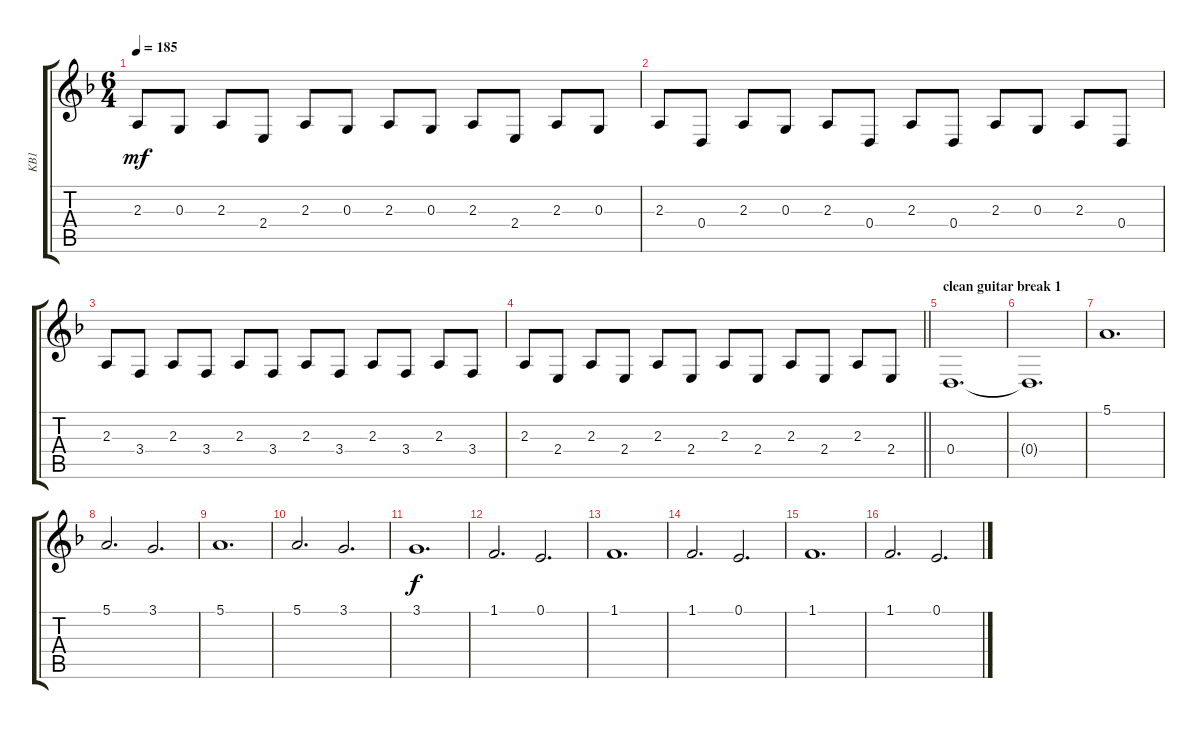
\track ("KB1" "KB1") {instrument cello}
\staff {score tabs}
\tuning (E4 B3 G3 D3 A2 E2) {hide}
\ts (6 4)
\tempo 185
\clef g2
\ks dminor
2.3.8{dy mf} 0.3.8 2.3.8 2.4.8 2.3.8 0.3.8 2.3.8 0.3.8 2.3.8 2.4.8 2.3.8 0.3.8 |
2.3.8 0.4.8 2.3.8 0.3.8 2.3.8 0.4.8 2.3.8 0.4.8 2.3.8 0.3.8 2.3.8 0.4.8 |
2.3.8 3.4.8 2.3.8 3.4.8 2.3.8 3.4.8 2.3.8 3.4.8 2.3.8 3.4.8 2.3.8 3.4.8 |
\barLineRight lightlight
2.3.8 2.4.8 2.3.8 2.4.8 2.3.8 2.4.8 2.3.8 2.4.8 2.3.8 2.4.8 2.3.8 2.4.8 |
\section ("" "clean guitar break 1")
0.4.1{d} |
0.4{t}.1{d} |
5.1.1{d instrument stringensemble1} |
5.1.2{d} 3.1.2{d} |
5.1.1{d instrument stringensemble1} |
5.1.2{d} 3.1.2{d} |
3.1.1{d dy f} |
1.1.2{d} 0.1.2{d} |
1.1.1{d} |
1.1.2{d} 0.1.2{d} |
1.1.1{d} |
1.1.2{d} 0.1.2{d}
